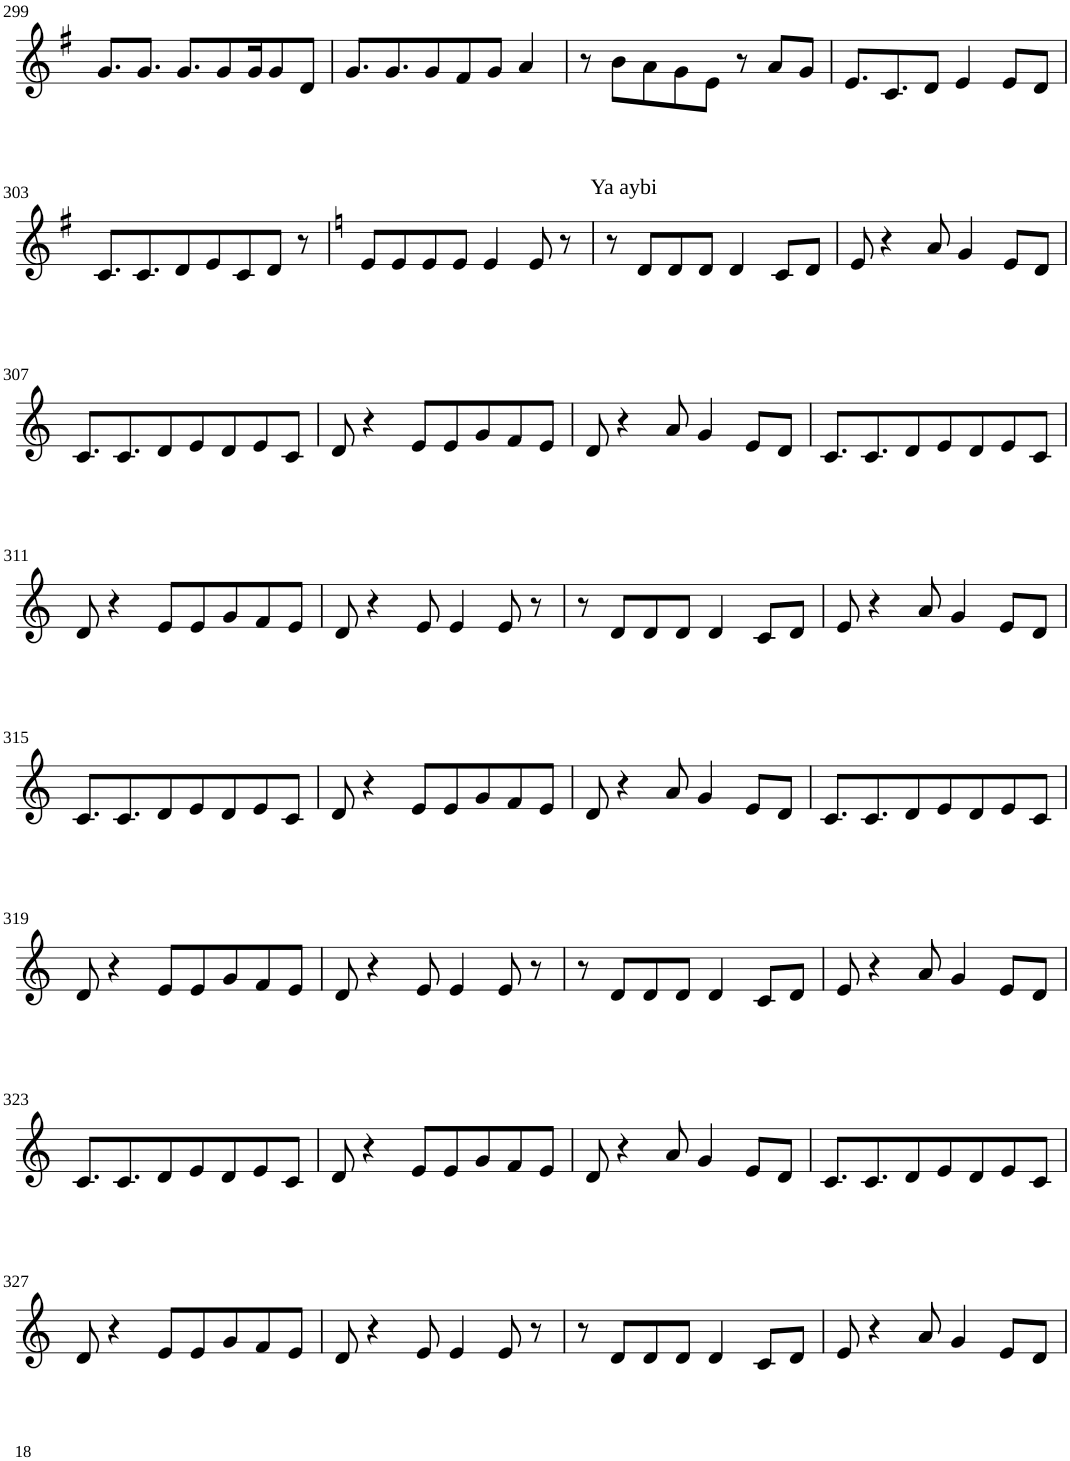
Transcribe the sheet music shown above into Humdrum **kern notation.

**kern
*part1
*staff1
*I"Violin
!!LO:PB:g=z
*clefG2
*k[f#]
*G:
*M8/8
=299
8.g/L
8.g/J
8.g/L
8g/
16g/K
8g/
8d/J
=300
8.g/L
8.g/
8g/
8f#/
8g/J
4a/
=301
8r
8b\L
8a\
8g\
8e\J
8r
8a/L
8g/J
=302
8.e/L
8.c/
8d/J
4e/
8e/L
8d/J
!!LO:LB:g=z
=303
8.c/L
8.c/
8d/
8e/
8c/
8d/J
8r
=304
*k[]
*C:
8e/L
8e/
8e/
8e/J
4e/
8e/
8r
!LO:TX:a:t=Ya aybi
=305
8r
8d/L
8d/
8d/J
4d/
8c/L
8d/J
=306
8e/
4r
8a/
4g/
8e/L
8d/J
!!LO:LB:g=z
=307
8.c/L
8.c/
8d/
8e/
8d/
8e/
8c/J
=308
8d/
4r
8e/L
8e/
8g/
8f/
8e/J
=309
8d/
4r
8a/
4g/
8e/L
8d/J
=310
8.c/L
8.c/
8d/
8e/
8d/
8e/
8c/J
!!LO:LB:g=z
=311
8d/
4r
8e/L
8e/
8g/
8f/
8e/J
=312
8d/
4r
8e/
4e/
8e/
8r
=313
8r
8d/L
8d/
8d/J
4d/
8c/L
8d/J
=314
8e/
4r
8a/
4g/
8e/L
8d/J
!!LO:LB:g=z
=315
8.c/L
8.c/
8d/
8e/
8d/
8e/
8c/J
=316
8d/
4r
8e/L
8e/
8g/
8f/
8e/J
=317
8d/
4r
8a/
4g/
8e/L
8d/J
=318
8.c/L
8.c/
8d/
8e/
8d/
8e/
8c/J
!!LO:LB:g=z
=319
8d/
4r
8e/L
8e/
8g/
8f/
8e/J
=320
8d/
4r
8e/
4e/
8e/
8r
=321
8r
8d/L
8d/
8d/J
4d/
8c/L
8d/J
=322
8e/
4r
8a/
4g/
8e/L
8d/J
!!LO:LB:g=z
=323
8.c/L
8.c/
8d/
8e/
8d/
8e/
8c/J
=324
8d/
4r
8e/L
8e/
8g/
8f/
8e/J
=325
8d/
4r
8a/
4g/
8e/L
8d/J
=326
8.c/L
8.c/
8d/
8e/
8d/
8e/
8c/J
!!LO:LB:g=z
=327
8d/
4r
8e/L
8e/
8g/
8f/
8e/J
=328
8d/
4r
8e/
4e/
8e/
8r
=329
8r
8d/L
8d/
8d/J
4d/
8c/L
8d/J
=330
8e/
4r
8a/
4g/
8e/L
8d/J
=
*-
